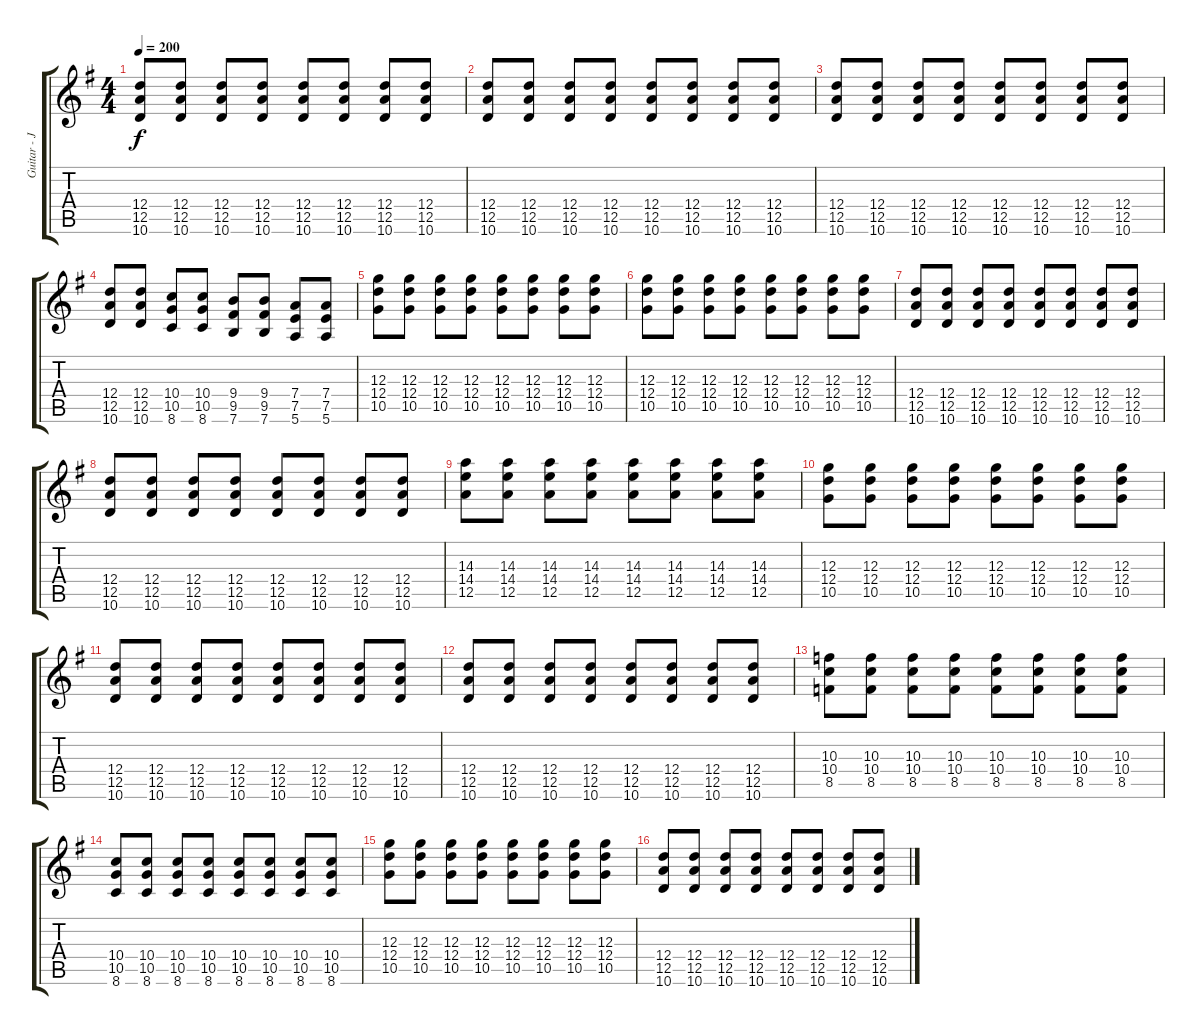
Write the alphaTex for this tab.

\track ("Guitar - Johnny Ramone" "Guitar - J") {instrument distortionguitar}
\staff {score tabs}
\tuning (E4 B3 G3 D3 A2 E2) {hide}
\ts (4 4)
\tempo 200
\clef g2
\ks g
(12.4 12.5 10.6).8{dy f} (12.4 12.5 10.6).8 (12.4 12.5 10.6).8 (12.4 12.5 10.6).8 (12.4 12.5 10.6).8 (12.4 12.5 10.6).8 (12.4 12.5 10.6).8 (12.4 12.5 10.6).8 |
(12.4 12.5 10.6).8 (12.4 12.5 10.6).8 (12.4 12.5 10.6).8 (12.4 12.5 10.6).8 (12.4 12.5 10.6).8 (12.4 12.5 10.6).8 (12.4 12.5 10.6).8 (12.4 12.5 10.6).8 |
(12.4 12.5 10.6).8 (12.4 12.5 10.6).8 (12.4 12.5 10.6).8 (12.4 12.5 10.6).8 (12.4 12.5 10.6).8 (12.4 12.5 10.6).8 (12.4 12.5 10.6).8 (12.4 12.5 10.6).8 |
(12.4 12.5 10.6).8 (12.4 12.5 10.6).8 (10.4 10.5 8.6).8 (10.4 10.5 8.6).8 (9.4 9.5 7.6).8 (9.4 9.5 7.6).8 (7.4 7.5 5.6).8 (7.4 7.5 5.6).8 |
(12.3 12.4 10.5).8 (12.3 12.4 10.5).8 (12.3 12.4 10.5).8 (12.3 12.4 10.5).8 (12.3 12.4 10.5).8 (12.3 12.4 10.5).8 (12.3 12.4 10.5).8 (12.3 12.4 10.5).8 |
(12.3 12.4 10.5).8 (12.3 12.4 10.5).8 (12.3 12.4 10.5).8 (12.3 12.4 10.5).8 (12.3 12.4 10.5).8 (12.3 12.4 10.5).8 (12.3 12.4 10.5).8 (12.3 12.4 10.5).8 |
(12.4 12.5 10.6).8 (12.4 12.5 10.6).8 (12.4 12.5 10.6).8 (12.4 12.5 10.6).8 (12.4 12.5 10.6).8 (12.4 12.5 10.6).8 (12.4 12.5 10.6).8 (12.4 12.5 10.6).8 |
(12.4 12.5 10.6).8 (12.4 12.5 10.6).8 (12.4 12.5 10.6).8 (12.4 12.5 10.6).8 (12.4 12.5 10.6).8 (12.4 12.5 10.6).8 (12.4 12.5 10.6).8 (12.4 12.5 10.6).8 |
(14.3 14.4 12.5).8 (14.3 14.4 12.5).8 (14.3 14.4 12.5).8 (14.3 14.4 12.5).8 (14.3 14.4 12.5).8 (14.3 14.4 12.5).8 (14.3 14.4 12.5).8 (14.3 14.4 12.5).8 |
(12.3 12.4 10.5).8 (12.3 12.4 10.5).8 (12.3 12.4 10.5).8 (12.3 12.4 10.5).8 (12.3 12.4 10.5).8 (12.3 12.4 10.5).8 (12.3 12.4 10.5).8 (12.3 12.4 10.5).8 |
(12.4 12.5 10.6).8 (12.4 12.5 10.6).8 (12.4 12.5 10.6).8 (12.4 12.5 10.6).8 (12.4 12.5 10.6).8 (12.4 12.5 10.6).8 (12.4 12.5 10.6).8 (12.4 12.5 10.6).8 |
(12.4 12.5 10.6).8 (12.4 12.5 10.6).8 (12.4 12.5 10.6).8 (12.4 12.5 10.6).8 (12.4 12.5 10.6).8 (12.4 12.5 10.6).8 (12.4 12.5 10.6).8 (12.4 12.5 10.6).8 |
(10.3 10.4 8.5).8 (10.3 10.4 8.5).8 (10.3 10.4 8.5).8 (10.3 10.4 8.5).8 (10.3 10.4 8.5).8 (10.3 10.4 8.5).8 (10.3 10.4 8.5).8 (10.3 10.4 8.5).8 |
(10.4 10.5 8.6).8 (10.4 10.5 8.6).8 (10.4 10.5 8.6).8 (10.4 10.5 8.6).8 (10.4 10.5 8.6).8 (10.4 10.5 8.6).8 (10.4 10.5 8.6).8 (10.4 10.5 8.6).8 |
(12.3 12.4 10.5).8 (12.3 12.4 10.5).8 (12.3 12.4 10.5).8 (12.3 12.4 10.5).8 (12.3 12.4 10.5).8 (12.3 12.4 10.5).8 (12.3 12.4 10.5).8 (12.3 12.4 10.5).8 |
(12.4 12.5 10.6).8 (12.4 12.5 10.6).8 (12.4 12.5 10.6).8 (12.4 12.5 10.6).8 (12.4 12.5 10.6).8 (12.4 12.5 10.6).8 (12.4 12.5 10.6).8 (12.4 12.5 10.6).8
